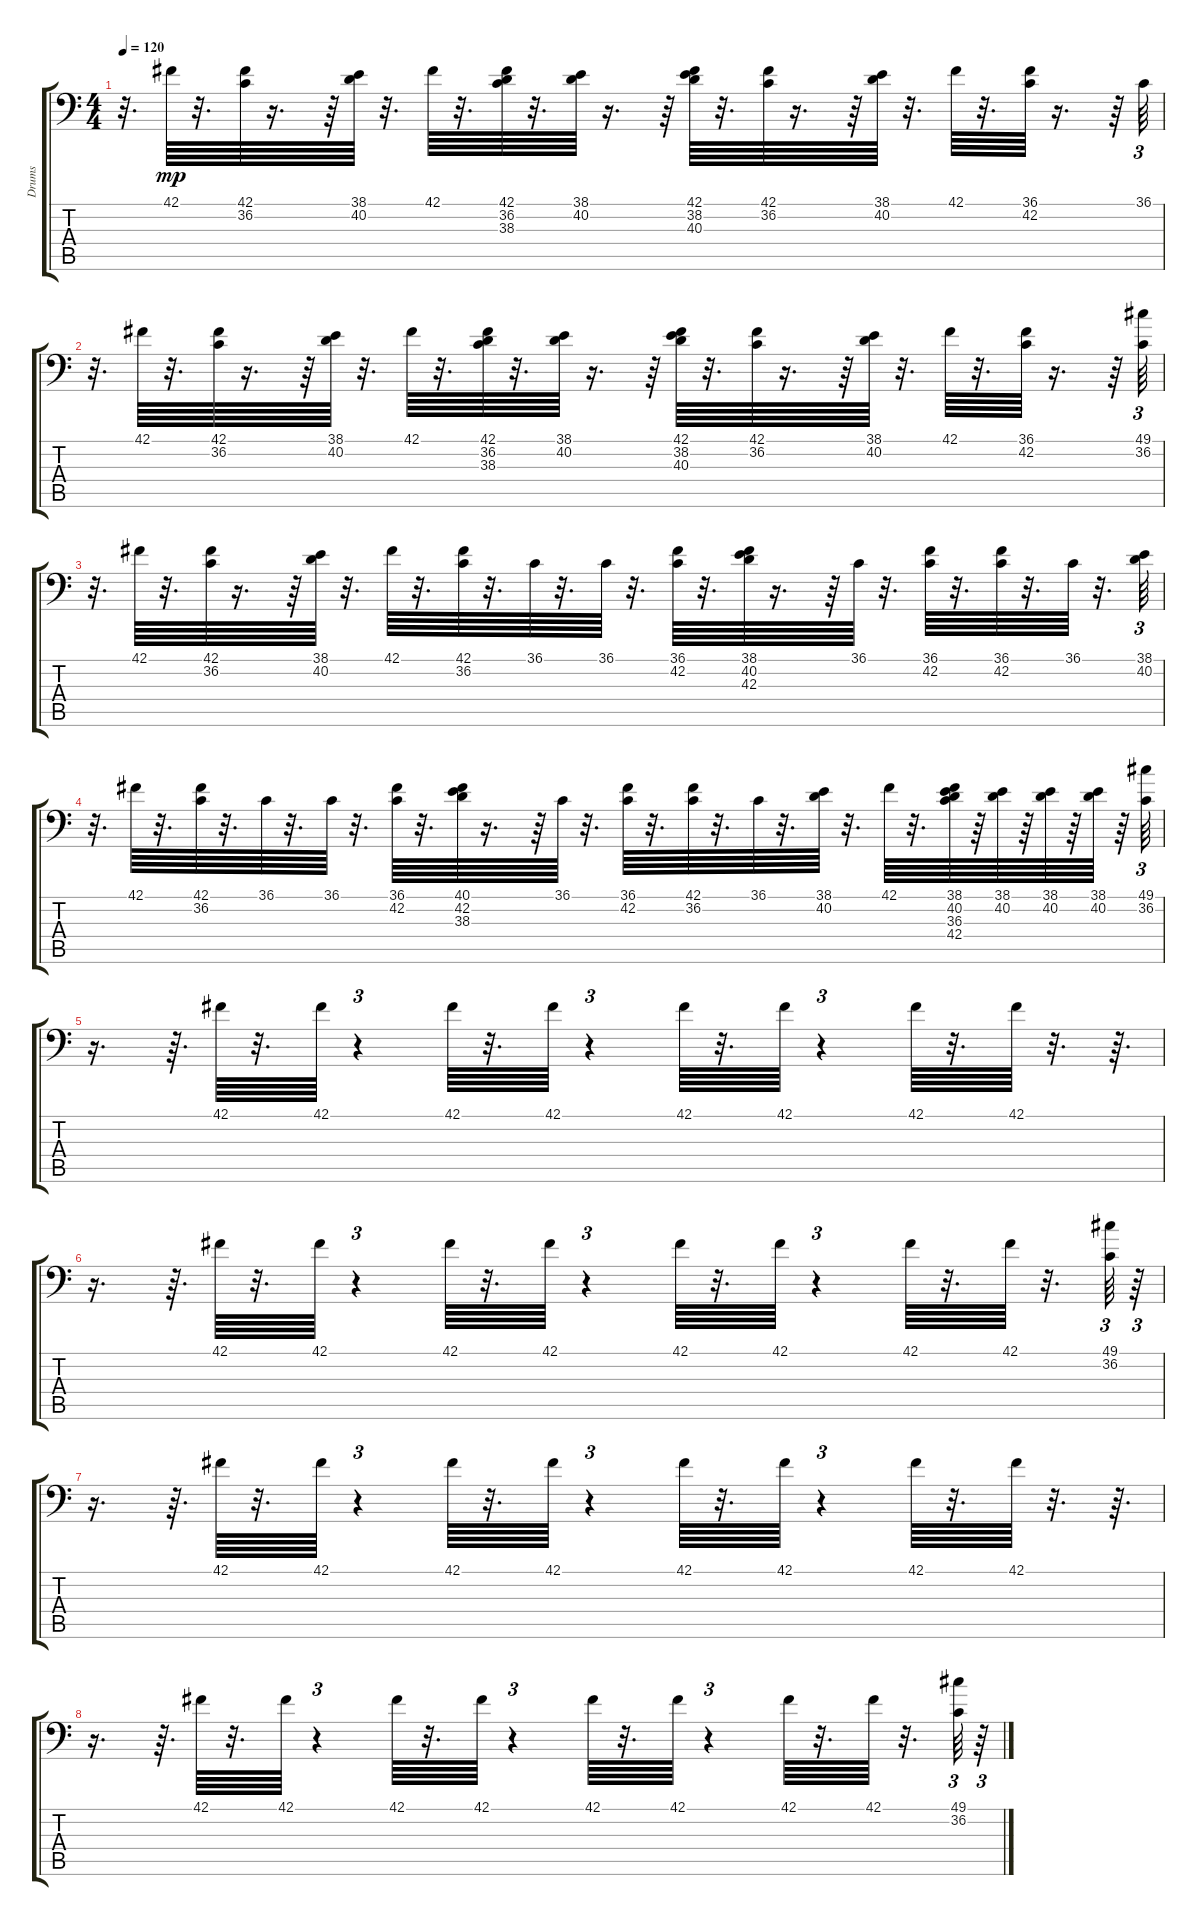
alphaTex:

\track ("Drums" "Drums") {instrument acousticgrandpiano}
\staff {score tabs}
\tuning (C-1 C-1 C-1 C-1 C-1 C-1) {hide}
\ts (4 4)
\tempo 120
\clef f4
\ks c
r.32{d dy mp} 42.1.64 r.32{d} (42.1 36.2).64 r.16{d} r.64 (38.1 40.2).64 r.32{d} 42.1.64 r.32{d} (42.1 36.2 38.3).64 r.32{d} (38.1 40.2).64 r.16{d} r.64 (42.1 38.2 40.3).64 r.32{d} (42.1 36.2).64 r.16{d} r.64 (38.1 40.2).64 r.32{d} 42.1.64 r.32{d} (36.1 42.2).64 r.16{d} r.64 36.1.64{tu (3 2)} |
r.32{d} 42.1.64 r.32{d} (42.1 36.2).64 r.16{d} r.64 (38.1 40.2).64 r.32{d} 42.1.64 r.32{d} (42.1 36.2 38.3).64 r.32{d} (38.1 40.2).64 r.16{d} r.64 (42.1 38.2 40.3).64 r.32{d} (42.1 36.2).64 r.16{d} r.64 (38.1 40.2).64 r.32{d} 42.1.64 r.32{d} (36.1 42.2).64 r.16{d} r.64 (49.1 36.2).64{tu (3 2)} |
r.32{d} 42.1.64 r.32{d} (42.1 36.2).64 r.16{d} r.64 (38.1 40.2).64 r.32{d} 42.1.64 r.32{d} (42.1 36.2).64 r.32{d} 36.1.64 r.32{d} 36.1.64 r.32{d} (36.1 42.2).64 r.32{d} (38.1 40.2 42.3).64 r.16{d} r.64 36.1.64 r.32{d} (36.1 42.2).64 r.32{d} (36.1 42.2).64 r.32{d} 36.1.64 r.32{d} (38.1 40.2).64{tu (3 2)} |
r.32{d} 42.1.64 r.32{d} (42.1 36.2).64 r.32{d} 36.1.64 r.32{d} 36.1.64 r.32{d} (36.1 42.2).64 r.32{d} (40.1 42.2 38.3).64 r.16{d} r.64 36.1.64 r.32{d} (36.1 42.2).64 r.32{d} (42.1 36.2).64 r.32{d} 36.1.64 r.32{d} (38.1 40.2).64 r.32{d} 42.1.64 r.32{d} (38.1 40.2 36.3 42.4).64 r.64 (38.1 40.2).64 r.64 (38.1 40.2).64 r.64 (38.1 40.2).64 r.64 (49.1 36.2).64{tu (3 2)} |
r.16{d} r.64{d} 42.1.64 r.32{d} 42.1.64 r.4{tu (3 2)} 42.1.64 r.32{d} 42.1.64 r.4{tu (3 2)} 42.1.64 r.32{d} 42.1.64 r.4{tu (3 2)} 42.1.64 r.32{d} 42.1.64 r.32{d} r.64{d} |
r.16{d} r.64{d} 42.1.64 r.32{d} 42.1.64 r.4{tu (3 2)} 42.1.64 r.32{d} 42.1.64 r.4{tu (3 2)} 42.1.64 r.32{d} 42.1.64 r.4{tu (3 2)} 42.1.64 r.32{d} 42.1.64 r.32{d} (49.1 36.2).64{tu (3 2)} r.64{tu (3 2)} |
r.16{d} r.64{d} 42.1.64 r.32{d} 42.1.64 r.4{tu (3 2)} 42.1.64 r.32{d} 42.1.64 r.4{tu (3 2)} 42.1.64 r.32{d} 42.1.64 r.4{tu (3 2)} 42.1.64 r.32{d} 42.1.64 r.32{d} r.64{d} |
r.16{d} r.64{d} 42.1.64 r.32{d} 42.1.64 r.4{tu (3 2)} 42.1.64 r.32{d} 42.1.64 r.4{tu (3 2)} 42.1.64 r.32{d} 42.1.64 r.4{tu (3 2)} 42.1.64 r.32{d} 42.1.64 r.32{d} (49.1 36.2).64{tu (3 2)} r.64{tu (3 2)}
